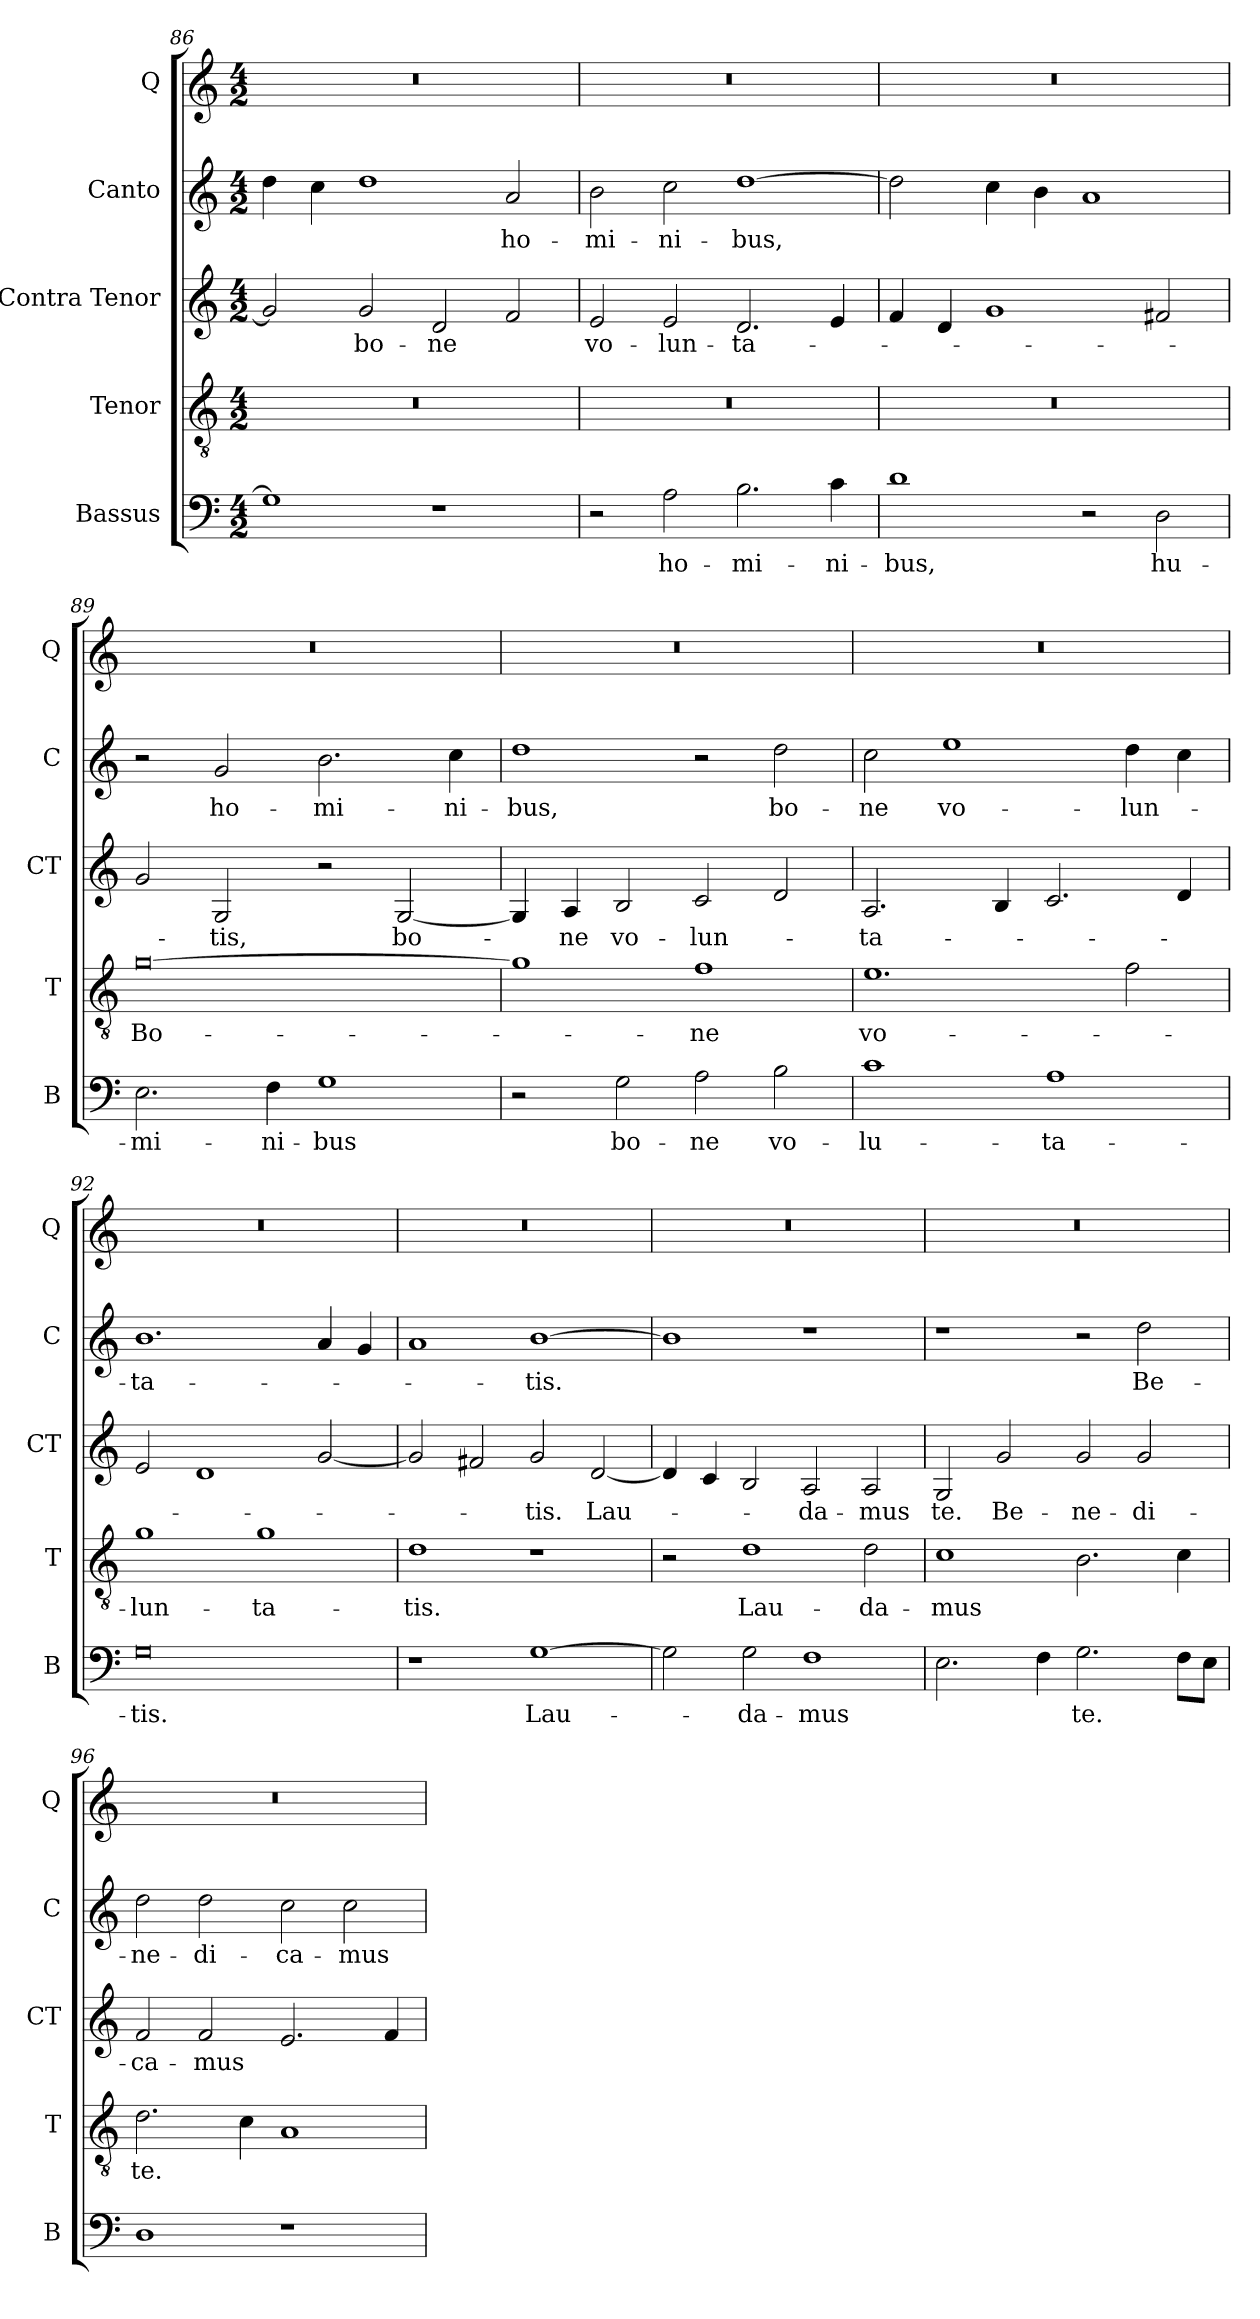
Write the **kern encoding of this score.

**kern	**text	**kern	**text	**kern	**text	**kern	**text	**kern
*part5	*part5	*part4	*part4	*part3	*part3	*part2	*part2	*part1
*staff5	*staff5	*staff4	*staff4	*staff3	*staff3	*staff2	*staff2	*staff1
*I"Bassus	*	*I"Tenor	*	*I"Contra Tenor	*	*I"Canto	*	*I"Q
*I'B	*	*I'T	*	*I'CT	*	*I'C	*	*I'Q
*clefF4	*	*clefGv2	*	*clefG2	*	*clefG2	*	*clefG2
*k[]	*	*k[]	*	*k[]	*	*k[]	*	*k[]
*C:	*	*C:	*	*C:	*	*C:	*	*C:
*M4/2	*	*M4/2	*	*M4/2	*	*M4/2	*	*M4/2
=86	=86	=86	=86	=86	=86	=86	=86	=86
1G]	.	0r	.	2g/]	.	4dd\	.	0r
.	.	.	.	.	.	4cc\	.	.
!	!	!	!	!	!LO:LY:b	!	!	!
.	.	.	.	2g/	bo-	1dd	.	.
!	!	!	!	!	!LO:LY:b	!	!	!
1r	.	.	.	2d/	-ne	.	.	.
!	!	!	!	!	!	!	!LO:LY:b	!
.	.	.	.	2f/	.	2a/	ho-	.
!!LO:LB:g=z
=87	=87	=87	=87	=87	=87	=87	=87	=87
!	!	!	!	!	!LO:LY:b	!	!	!
!	!	!	!	!	!	!	!LO:LY:b	!
2r	.	0r	.	2e/	vo-	2b\	-mi-	0r
!	!LO:LY:b	!	!	!	!	!	!	!
!	!	!	!	!	!LO:LY:b	!	!	!
!	!	!	!	!	!	!	!LO:LY:b	!
2A\	ho-	.	.	2e/	-lun-	2cc\	-ni-	.
!	!LO:LY:b	!	!	!	!	!	!	!
!	!	!	!	!	!LO:LY:b	!	!	!
!	!	!	!	!	!	!	!LO:LY:b	!
2.B\	-mi-	.	.	2.d/	-ta-	[1dd	-bus,	.
!	!LO:LY:b	!	!	!	!	!	!	!
4c\	-ni-	.	.	4e/	.	.	.	.
=88	=88	=88	=88	=88	=88	=88	=88	=88
!	!LO:LY:b	!	!	!	!	!	!	!
1d	-bus,	0r	.	4f/	.	2dd\]	.	0r
.	.	.	.	4d/	.	.	.	.
.	.	.	.	1g	.	4cc\	.	.
.	.	.	.	.	.	4b\	.	.
2r	.	.	.	.	.	1a	.	.
!	!LO:LY:b	!	!	!	!	!	!	!
2D\	hu-	.	.	2f#X/	.	.	.	.
=89	=89	=89	=89	=89	=89	=89	=89	=89
!	!LO:LY:b	!	!	!	!	!	!	!
!	!	!	!LO:LY:b	!	!	!	!	!
2.E\	-mi-	[0g	Bo-	2g/	.	2r	.	0r
!	!	!	!	!	!LO:LY:b	!	!	!
!	!	!	!	!	!	!	!LO:LY:b	!
.	.	.	.	2G/	-tis,	2g/	ho-	.
!	!LO:LY:b	!	!	!	!	!	!	!
4F\	-ni-	.	.	.	.	.	.	.
!	!LO:LY:b	!	!	!	!	!	!	!
!	!	!	!	!	!	!	!LO:LY:b	!
1G	-bus	.	.	2r	.	2.b\	-mi-	.
!	!	!	!	!	!LO:LY:b	!	!	!
.	.	.	.	[2G/	bo-	.	.	.
!	!	!	!	!	!	!	!LO:LY:b	!
.	.	.	.	.	.	4cc\	-ni-	.
=90	=90	=90	=90	=90	=90	=90	=90	=90
!	!	!	!	!	!	!	!LO:LY:b	!
2r	.	1g]	.	4G/]	.	1dd	-bus,	0r
!	!	!	!	!	!LO:LY:b	!	!	!
.	.	.	.	4A/	-ne	.	.	.
!	!LO:LY:b	!	!	!	!	!	!	!
!	!	!	!	!	!LO:LY:b	!	!	!
2G\	bo-	.	.	2B/	vo-	.	.	.
!	!LO:LY:b	!	!	!	!	!	!	!
!	!	!	!LO:LY:b	!	!	!	!	!
!	!	!	!	!	!LO:LY:b	!	!	!
2A\	-ne	1f	-ne	2c/	-lun-	2r	.	.
!	!LO:LY:b	!	!	!	!	!	!	!
!	!	!	!	!	!	!	!LO:LY:b	!
2B\	vo-	.	.	2d/	.	2dd\	bo-	.
=91	=91	=91	=91	=91	=91	=91	=91	=91
!	!LO:LY:b	!	!	!	!	!	!	!
!	!	!	!LO:LY:b	!	!	!	!	!
!	!	!	!	!	!LO:LY:b	!	!	!
!	!	!	!	!	!	!	!LO:LY:b	!
1c	-lu-	1.e	vo-	2.A/	-ta-	2cc\	-ne	0r
!	!	!	!	!	!	!	!LO:LY:b	!
.	.	.	.	.	.	1ee	vo-	.
.	.	.	.	4B/	.	.	.	.
!	!LO:LY:b	!	!	!	!	!	!	!
1A	-ta-	.	.	2.c/	.	.	.	.
!	!	!	!	!	!	!	!LO:LY:b	!
.	.	2f\	.	.	.	4dd\	-lun-	.
.	.	.	.	4d/	.	4cc\	.	.
!!LO:LB:g=z
=92	=92	=92	=92	=92	=92	=92	=92	=92
!	!LO:LY:b	!	!	!	!	!	!	!
!	!	!	!LO:LY:b	!	!	!	!	!
!	!	!	!	!	!	!	!LO:LY:b	!
0G	-tis.	1g	-lun-	2e/	.	1.b	-ta-	0r
.	.	.	.	1d	.	.	.	.
!	!	!	!LO:LY:b	!	!	!	!	!
.	.	1g	-ta-	.	.	.	.	.
.	.	.	.	[2g/	.	4a/	.	.
.	.	.	.	.	.	4g/	.	.
=93	=93	=93	=93	=93	=93	=93	=93	=93
!	!	!	!LO:LY:b	!	!	!	!	!
1r	.	1d	-tis.	2g/]	.	1a	.	0r
.	.	.	.	2f#X/	.	.	.	.
!	!LO:LY:b	!	!	!	!	!	!	!
!	!	!	!	!	!LO:LY:b	!	!	!
!	!	!	!	!	!	!	!LO:LY:b	!
[1G	Lau-	1r	.	2g/	-tis.	[1b	-tis.	.
!	!	!	!	!	!LO:LY:b	!	!	!
.	.	.	.	[2d/	Lau-	.	.	.
=94	=94	=94	=94	=94	=94	=94	=94	=94
2G\]	.	2r	.	4d/]	.	1b]	.	0r
.	.	.	.	4c/	.	.	.	.
!	!LO:LY:b	!	!	!	!	!	!	!
!	!	!	!LO:LY:b	!	!	!	!	!
2G\	-da-	1d	Lau-	2B/	.	.	.	.
!	!LO:LY:b	!	!	!	!	!	!	!
!	!	!	!	!	!LO:LY:b	!	!	!
1F	-mus	.	.	2A/	-da-	1r	.	.
!	!	!	!LO:LY:b	!	!	!	!	!
!	!	!	!	!	!LO:LY:b	!	!	!
.	.	2d\	-da-	2A/	-mus	.	.	.
=95	=95	=95	=95	=95	=95	=95	=95	=95
!	!	!	!LO:LY:b	!	!	!	!	!
!	!	!	!	!	!LO:LY:b	!	!	!
2.E\	.	1c	-mus	2G/	te.	1r	.	0r
!	!	!	!	!	!LO:LY:b	!	!	!
.	.	.	.	2g/	Be-	.	.	.
4F\	.	.	.	.	.	.	.	.
!	!LO:LY:b	!	!	!	!	!	!	!
!	!	!	!	!	!LO:LY:b	!	!	!
2.G\	te.	2.B\	.	2g/	-ne-	2r	.	.
!	!	!	!	!	!LO:LY:b	!	!	!
!	!	!	!	!	!	!	!LO:LY:b	!
.	.	.	.	2g/	-di-	2dd\	Be-	.
8F\L	.	4c\	.	.	.	.	.	.
8E\J	.	.	.	.	.	.	.	.
=96	=96	=96	=96	=96	=96	=96	=96	=96
!	!	!	!LO:LY:b	!	!	!	!	!
!	!	!	!	!	!LO:LY:b	!	!	!
!	!	!	!	!	!	!	!LO:LY:b	!
1D	.	2.d\	te.	2f/	-ca-	2dd\	-ne-	0r
!	!	!	!	!	!LO:LY:b	!	!	!
!	!	!	!	!	!	!	!LO:LY:b	!
.	.	.	.	2f/	-mus	2dd\	-di-	.
.	.	4c\	.	.	.	.	.	.
!	!	!	!	!	!	!	!LO:LY:b	!
1r	.	1A	.	2.e/	.	2cc\	-ca-	.
!	!	!	!	!	!	!	!LO:LY:b	!
.	.	.	.	.	.	2cc\	-mus	.
.	.	.	.	4f/	.	.	.	.
=	=	=	=	=	=	=	=	=
*-	*-	*-	*-	*-	*-	*-	*-	*-
